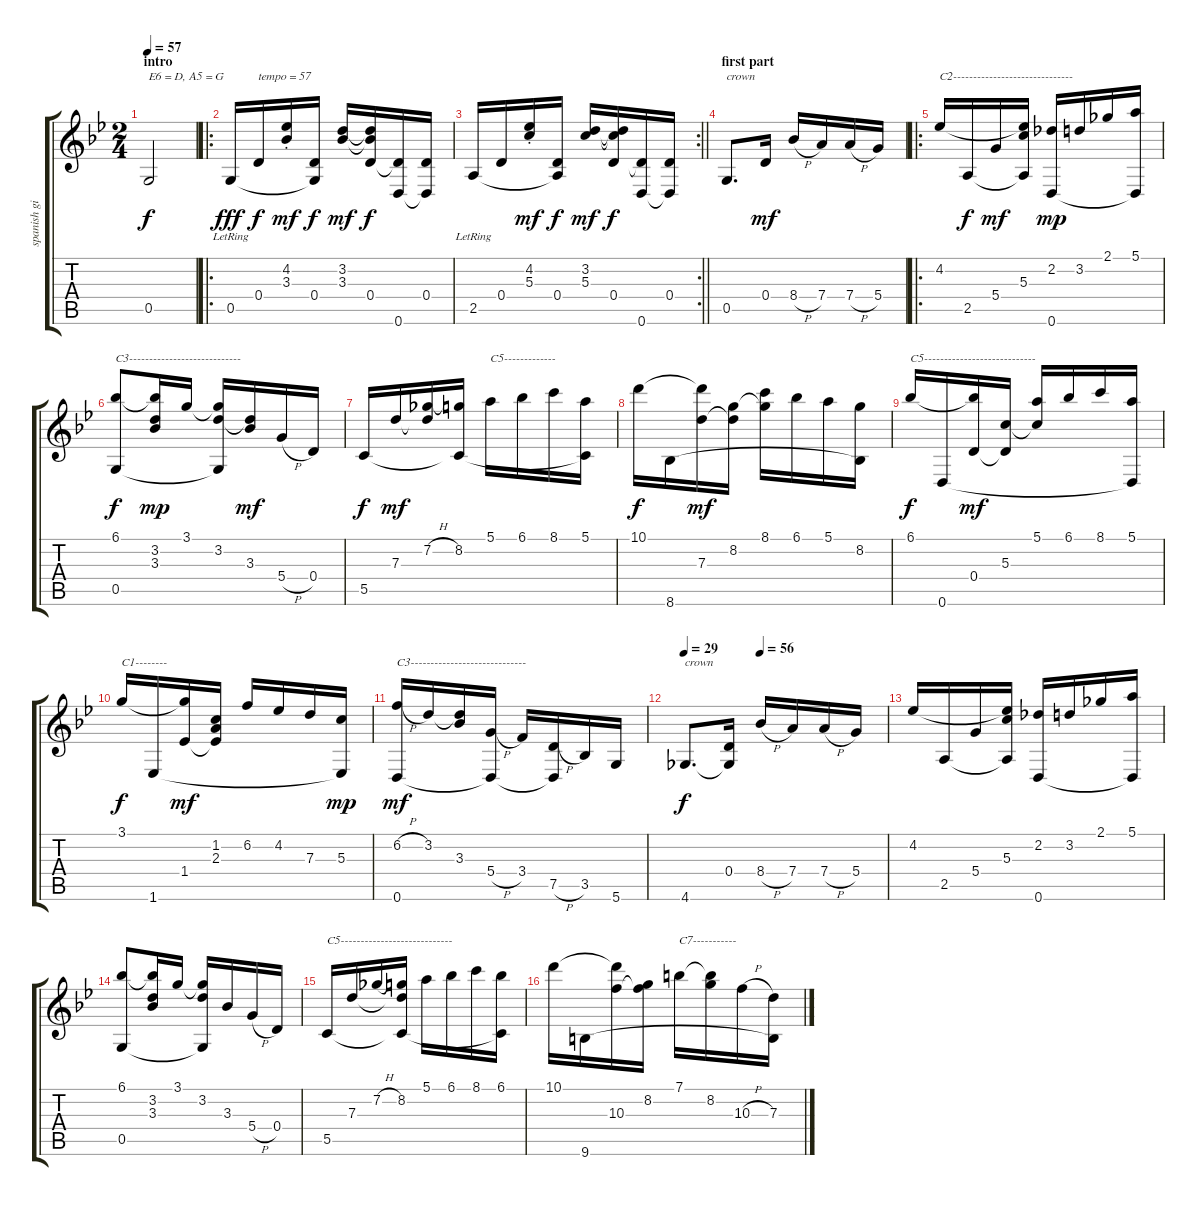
\track ("spanish giutar" "spanish gi") {instrument acousticguitarnylon}
\staff {score tabs}
\tuning (E4 B3 G3 D3 G2 D2) {hide}
\ts (2 4)
\section ("" "intro")
\tempo 57
\clef g2
\ks gminor
0.5.2{txt "E6 = D, A5 = G" dy f instrument acousticguitarnylon} |
\ro
0.5{lr}.16{dy fff} 0.4.16{txt "tempo = 57" dy f} (4.2{st} 3.3).16{dy mf} (0.4 0.5{t}).16{dy f} (3.2 3.3).16{dy mf} (3.2{t} 3.3{t} 0.4).16{dy f} (0.4{t} 0.6).16 (0.4 0.6{t}).16 |
\rc 2
\barLineRight lightlight
2.5{lr}.16 0.4.16 (4.2{st} 5.3).16{dy mf} (0.4 2.5{t}).16{dy f} (3.2 5.3).16{dy mf} (3.2{t} 5.3{t} 0.4).16{dy f} (0.4{t} 0.6).16 (0.4 0.6{t}).16 |
\section ("" "first part")
0.5.8{d txt "crown"} 0.4.16{dy mf} 8.4{h}.16 7.4.16 7.4{h}.16 5.4.16 |
\ro
4.2.16{txt "C2------------------------------"} 2.5.16{dy f} 5.4.16{dy mf} (4.2{t} 5.3 2.5{t}).16 (2.2 0.6).16{dy mp} 3.2.16 2.1.16 (5.1 0.6{t}).16 |
(6.1 0.5).8{txt "C3----------------------------" dy f} (6.1{t} 3.2 3.3).16{dy mp} 3.1.16 (3.1{t} 3.2 0.5{t}).16 (3.2{t} 3.3).16{dy mf} 5.4{h}.16 0.4.16 |
5.5.16{dy f} 7.3.16{dy mf} (7.2{h} 7.3{t}).16 (8.2 5.5{t}).16 5.1.16{txt "C5-------------"} 6.1.16 8.1.16 (5.1 5.5{t}).16 |
10.1.16{dy f} 8.6.16 (10.1{t} 7.3).16{dy mf} (8.2 7.3{t}).16 (8.1 8.2{t}).16 6.1.16 5.1.16 (8.2 8.6{t}).16 |
6.1.16{txt "C5----------------------------" dy f} 0.6.16 (6.1{t} 0.4).16{dy mf} (5.3 0.4{t}).16 (5.1 5.3{t}).16 6.1.16 8.1.16 (5.1 0.6{t}).16 |
3.1.16{txt "C1--------" dy f} 1.6.16 (3.1{t} 1.4).16{dy mf} (1.2 2.3 1.4{t}).16 6.2.16 4.2.16 7.3.16 (5.3 1.6{t}).16{dy mp} |
(6.2{h} 0.6).16{txt "C3-----------------------------" dy mf} 3.2.16 (3.2{t} 3.3).16 (5.4{h} 0.6{t}).16 3.4.16 (7.5{h} 0.6{t}).16 3.5.16 5.6.16 |
\tempo 29
\tempo (56 0.375)
4.6.8{d txt "crown" dy f} (0.4 4.6{t}).16 8.4{h}.16 7.4.16 7.4{h}.16 5.4.16 |
4.2.16 2.5.16 5.4.16 (4.2{t} 5.3 2.5{t}).16 (2.2 0.6).16 3.2.16 2.1.16 (5.1 0.6{t}).16 |
(6.1 0.5).8 (6.1{t} 3.2 3.3).16 3.1.16 (3.1{t} 3.2 0.5{t}).16 3.3.16 5.4{h}.16 0.4.16 |
5.5.16{txt "C5----------------------------"} 7.3.16 7.2{h}.16 (8.2 7.3{t} 5.5{t}).16 5.1.16 6.1.16 8.1.16 (6.1 5.5{t}).16 |
10.1.16 9.6.16 (10.1{t} 10.3).16 (8.2 10.3{t}).16 7.1.16{txt "C7-----------"} (7.1{t} 8.2).16 10.3{h}.16 (7.3 9.6{t}).16
